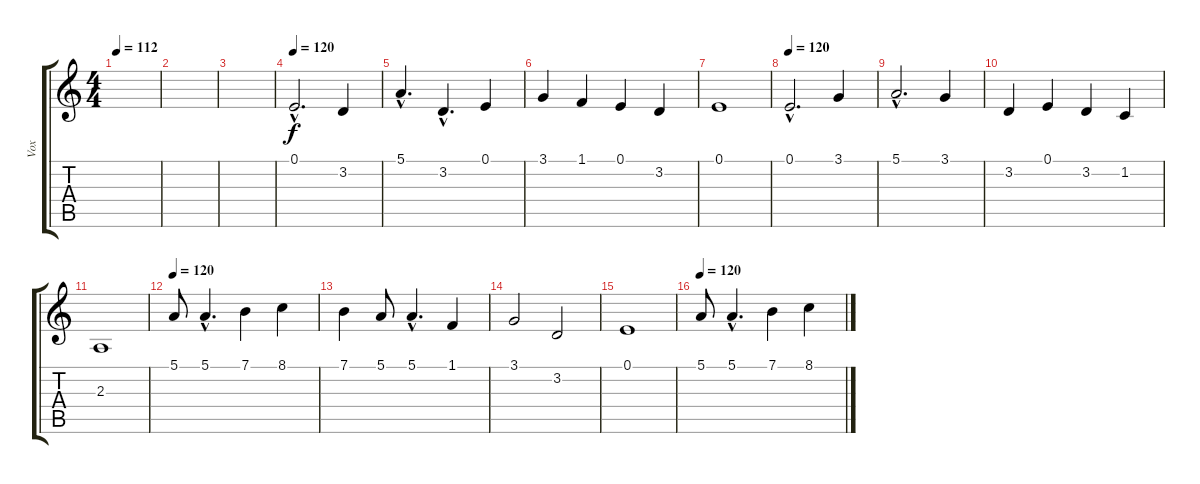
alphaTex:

\track ("Vox" "Vox") {instrument cello}
\staff {score tabs}
\tuning (E4 B3 G3 D3 A2 E2) {hide}
\ts (4 4)
\tempo 112
\clef g2
\ks c
|
|
|
\tempo 120
0.1{hac}.2{d} 3.2.4 |
5.1{hac}.4{d} 3.2{hac}.4{d} 0.1.4 |
3.1.4 1.1.4 0.1.4 3.2.4 |
0.1.1 |
\tempo 120
0.1{hac}.2{d} 3.1.4 |
5.1{hac}.2{d} 3.1.4 |
3.2.4 0.1.4 3.2.4 1.2.4 |
2.3.1 |
\tempo 120
5.1.8 5.1{hac}.4{d} 7.1.4 8.1.4 |
7.1.4 5.1.8 5.1{hac}.4{d} 1.1.4 |
3.1.2 3.2.2 |
0.1.1 |
\tempo 120
5.1.8 5.1{hac}.4{d} 7.1.4 8.1.4
